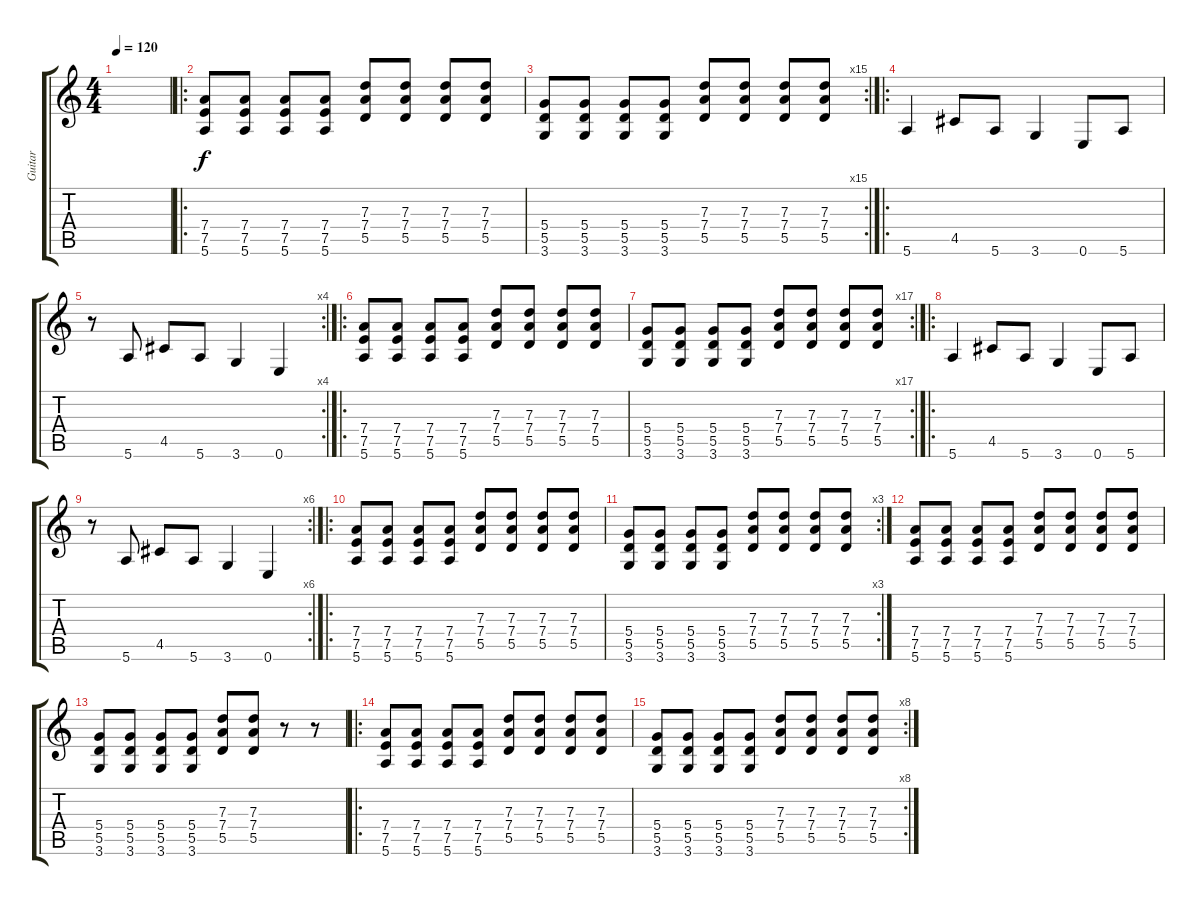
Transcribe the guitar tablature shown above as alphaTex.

\track ("Guitar" "Guitar") {instrument electricguitarclean}
\staff {score tabs}
\tuning (E4 B3 G3 D3 A2 E2) {hide}
\ts (4 4)
\tempo 120
\clef g2
\ks c
|
\ro
(7.4 7.5 5.6).8 (7.4 7.5 5.6).8 (7.4 7.5 5.6).8 (7.4 7.5 5.6).8 (7.3 7.4 5.5).8 (7.3 7.4 5.5).8 (7.3 7.4 5.5).8 (7.3 7.4 5.5).8 |
\rc 15
(5.4 5.5 3.6).8 (5.4 5.5 3.6).8 (5.4 5.5 3.6).8 (5.4 5.5 3.6).8 (7.3 7.4 5.5).8 (7.3 7.4 5.5).8 (7.3 7.4 5.5).8 (7.3 7.4 5.5).8 |
\ro
5.6.4 4.5.8 5.6.8 3.6.4 0.6.8 5.6.8 |
\rc 4
r.8 5.6.8 4.5.8 5.6.8 3.6.4 0.6.4 |
\ro
(7.4 7.5 5.6).8 (7.4 7.5 5.6).8 (7.4 7.5 5.6).8 (7.4 7.5 5.6).8 (7.3 7.4 5.5).8 (7.3 7.4 5.5).8 (7.3 7.4 5.5).8 (7.3 7.4 5.5).8 |
\rc 17
(5.4 5.5 3.6).8 (5.4 5.5 3.6).8 (5.4 5.5 3.6).8 (5.4 5.5 3.6).8 (7.3 7.4 5.5).8 (7.3 7.4 5.5).8 (7.3 7.4 5.5).8 (7.3 7.4 5.5).8 |
\ro
5.6.4 4.5.8 5.6.8 3.6.4 0.6.8 5.6.8 |
\rc 6
r.8 5.6.8 4.5.8 5.6.8 3.6.4 0.6.4 |
\ro
(7.4 7.5 5.6).8 (7.4 7.5 5.6).8 (7.4 7.5 5.6).8 (7.4 7.5 5.6).8 (7.3 7.4 5.5).8 (7.3 7.4 5.5).8 (7.3 7.4 5.5).8 (7.3 7.4 5.5).8 |
\rc 3
(5.4 5.5 3.6).8 (5.4 5.5 3.6).8 (5.4 5.5 3.6).8 (5.4 5.5 3.6).8 (7.3 7.4 5.5).8 (7.3 7.4 5.5).8 (7.3 7.4 5.5).8 (7.3 7.4 5.5).8 |
(7.4 7.5 5.6).8 (7.4 7.5 5.6).8 (7.4 7.5 5.6).8 (7.4 7.5 5.6).8 (7.3 7.4 5.5).8 (7.3 7.4 5.5).8 (7.3 7.4 5.5).8 (7.3 7.4 5.5).8 |
(5.4 5.5 3.6).8 (5.4 5.5 3.6).8 (5.4 5.5 3.6).8 (5.4 5.5 3.6).8 (7.3 7.4 5.5).8 (7.3 7.4 5.5).8 r.8 r.8 |
\ro
(7.4 7.5 5.6).8 (7.4 7.5 5.6).8 (7.4 7.5 5.6).8 (7.4 7.5 5.6).8 (7.3 7.4 5.5).8 (7.3 7.4 5.5).8 (7.3 7.4 5.5).8 (7.3 7.4 5.5).8 |
\rc 8
(5.4 5.5 3.6).8 (5.4 5.5 3.6).8 (5.4 5.5 3.6).8 (5.4 5.5 3.6).8 (7.3 7.4 5.5).8 (7.3 7.4 5.5).8 (7.3 7.4 5.5).8 (7.3 7.4 5.5).8
